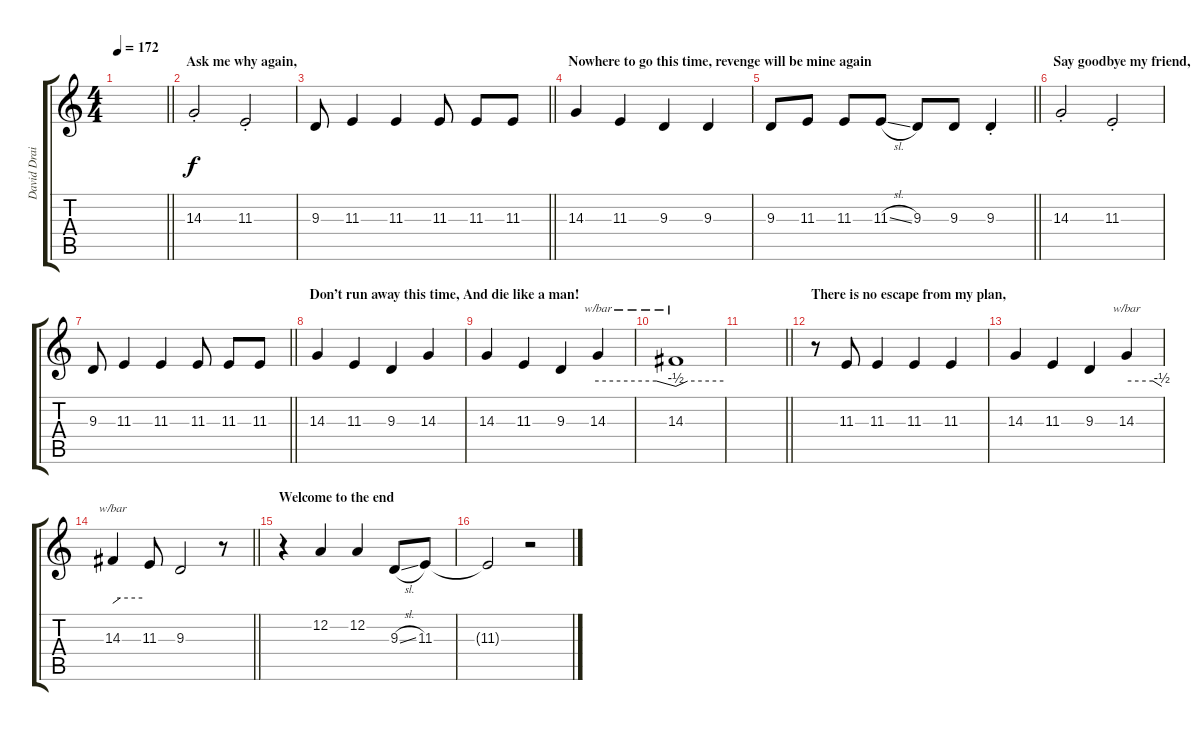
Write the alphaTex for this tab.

\track ("David Draiman - Voice" "David Drai") {instrument lead6voice}
\staff {score tabs}
\tuning (D4 A3 F3 C3 G2 C2) {hide}
\ts (4 4)
\tempo 172
\clef g2
\barLineRight lightlight
\ks c
|
\section ("" "Ask me why again,")
14.3{st}.2 11.3{st}.2 |
\barLineRight lightlight
9.3.8 11.3.4 11.3.4 11.3.8 11.3.8 11.3.8 |
\section ("" "Nowhere to go this time, revenge will be mine again")
14.3.4 11.3.4 9.3.4 9.3.4 |
\barLineRight lightlight
9.3.8 11.3.8 11.3.8 11.3{sl}.8 9.3.8 9.3.8 9.3{st}.4 |
\section ("" "Say goodbye my friend,")
14.3{st}.2 11.3{st}.2 |
\barLineRight lightlight
9.3.8 11.3.4 11.3.4 11.3.8 11.3.8 11.3.8 |
\section ("" "Don’t run away this time, And die like a man!")
14.3.4 11.3.4 9.3.4 14.3.4 |
14.3.4 11.3.4 9.3.4 14.3.4{tbe (custom default 0 0 45 0 60 -2)} |
14.3.1{tbe (custom default 0 -2 15 0 60 0)} |
\barLineRight lightlight
|
\section ("" "There is no escape from my plan,")
r.8 11.3.8 11.3.4 11.3.4 11.3.4 |
14.3.4 11.3.4 9.3.4 14.3.4{tbe (custom default 0 0 45 0 60 -2)} |
\barLineRight lightlight
14.3.4{tbe (custom default 0 -2 15 0 60 0)} 11.3.8 9.3.2 r.8 |
\section ("" "Welcome to the end")
r.4 12.2.4 12.2.4 9.3{sl}.8 11.3.8 |
11.3{t}.2 r.2
